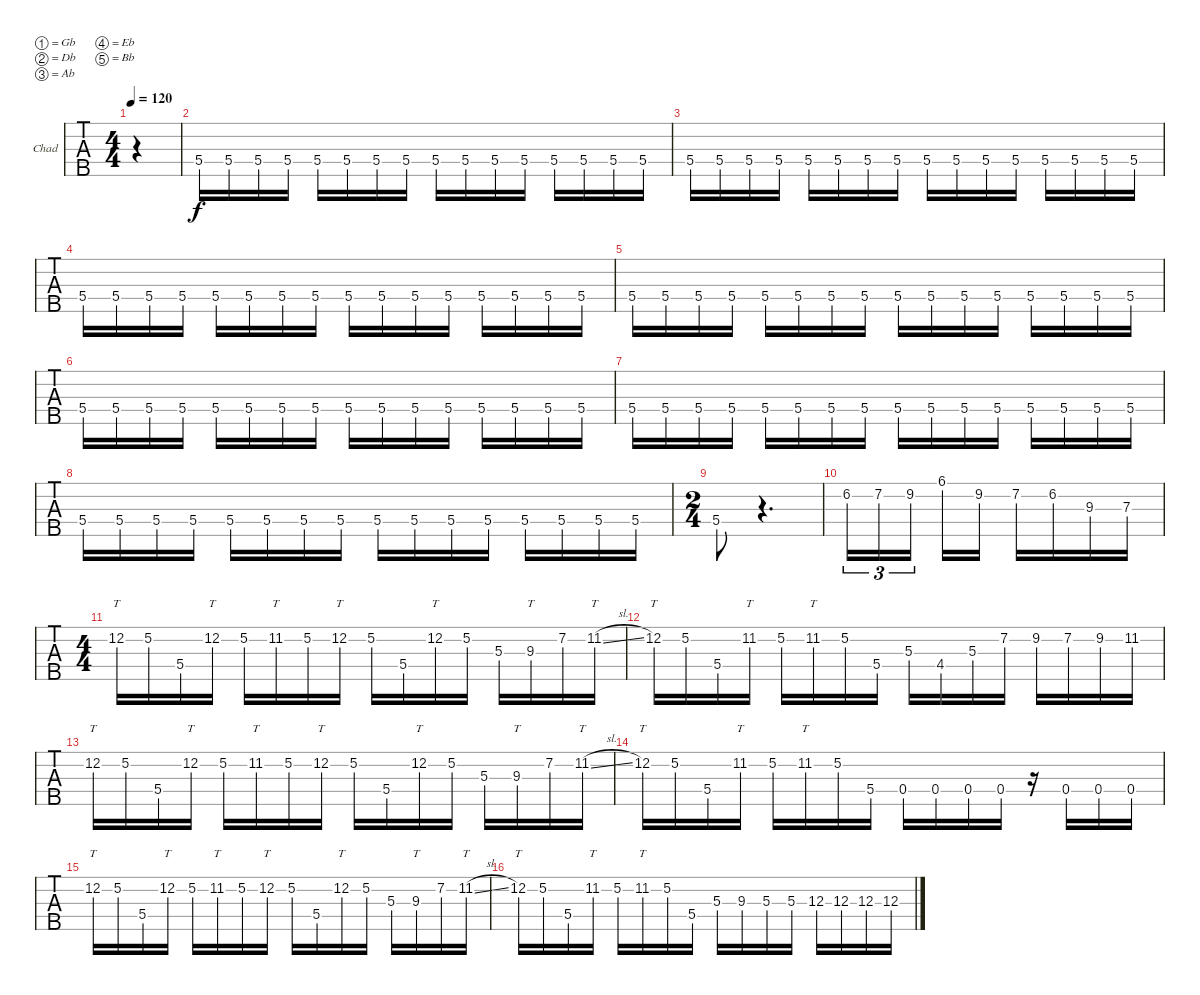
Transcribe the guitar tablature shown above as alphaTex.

\defaultSystemsLayout 4
\bracketExtendMode groupsimilarinstruments
\firstSystemTrackNameOrientation horizontal
\otherSystemsTrackNameOrientation horizontal
\track ("Chad" "Chad") {instrument electricbassfinger}
\staff {tabs}
\tuning (Gb2 Db2 Ab1 Eb1 Bb0)
\ts (4 4)
\scale
0.245206
\tempo 120
\accidentals auto
\clef f4
\ottava regular
\simile none
\ks c
|
\scale
0.374026 5.4.16 5.4.16 5.4.16 5.4.16 5.4.16 5.4.16 5.4.16 5.4.16 5.4.16 5.4.16 5.4.16 5.4.16 5.4.16 5.4.16 5.4.16 5.4.16 |
\scale
0.380069 5.4.16 5.4.16 5.4.16 5.4.16 5.4.16 5.4.16 5.4.16 5.4.16 5.4.16 5.4.16 5.4.16 5.4.16 5.4.16 5.4.16 5.4.16 5.4.16 |
5.4.16 5.4.16 5.4.16 5.4.16 5.4.16 5.4.16 5.4.16 5.4.16 5.4.16 5.4.16 5.4.16 5.4.16 5.4.16 5.4.16 5.4.16 5.4.16 |
5.4.16 5.4.16 5.4.16 5.4.16 5.4.16 5.4.16 5.4.16 5.4.16 5.4.16 5.4.16 5.4.16 5.4.16 5.4.16 5.4.16 5.4.16 5.4.16 |
5.4.16 5.4.16 5.4.16 5.4.16 5.4.16 5.4.16 5.4.16 5.4.16 5.4.16 5.4.16 5.4.16 5.4.16 5.4.16 5.4.16 5.4.16 5.4.16 |
5.4.16 5.4.16 5.4.16 5.4.16 5.4.16 5.4.16 5.4.16 5.4.16 5.4.16 5.4.16 5.4.16 5.4.16 5.4.16 5.4.16 5.4.16 5.4.16 |
5.4.16 5.4.16 5.4.16 5.4.16 5.4.16 5.4.16 5.4.16 5.4.16 5.4.16 5.4.16 5.4.16 5.4.16 5.4.16 5.4.16 5.4.16 5.4.16 |
\ts (2 4)
5.4.8 r.4{d} |
6.2.16{tu (3 2)} 7.2.16{tu (3 2)} 9.2.16{tu (3 2)} 6.1.16 9.2.16 7.2.16 6.2.16 9.3.16 7.3.16 |
\ts (4 4)
12.2.16{tt} 5.2.16 5.4.16 12.2.16{tt} 5.2.16 11.2.16{tt} 5.2.16 12.2.16{tt} 5.2.16 5.4.16 12.2.16{tt} 5.2.16 5.3.16 9.3.16{tt} 7.2.16 11.2{sl}.16{tt} |
12.2.16{tt} 5.2.16 5.4.16 11.2.16{tt} 5.2.16 11.2.16{tt} 5.2.16 5.4.16 5.3.16 4.4.16 5.3.16 7.2.16 9.2.16 7.2.16 9.2.16 11.2.16 |
12.2.16{tt} 5.2.16 5.4.16 12.2.16{tt} 5.2.16 11.2.16{tt} 5.2.16 12.2.16{tt} 5.2.16 5.4.16 12.2.16{tt} 5.2.16 5.3.16 9.3.16{tt} 7.2.16 11.2{sl}.16{tt} |
12.2.16{tt} 5.2.16 5.4.16 11.2.16{tt} 5.2.16 11.2.16{tt} 5.2.16 5.4.16 0.4.16 0.4.16 0.4.16 0.4.16 r.16 0.4.16 0.4.16 0.4.16 |
12.2.16{tt} 5.2.16 5.4.16 12.2.16{tt} 5.2.16 11.2.16{tt} 5.2.16 12.2.16{tt} 5.2.16 5.4.16 12.2.16{tt} 5.2.16 5.3.16 9.3.16{tt} 7.2.16 11.2{sl}.16{tt} |
12.2.16{tt} 5.2.16 5.4.16 11.2.16{tt} 5.2.16 11.2.16{tt} 5.2.16 5.4.16 5.3.16 9.3.16 5.3.16 5.3.16 12.3.16 12.3.16 12.3.16 12.3.16
